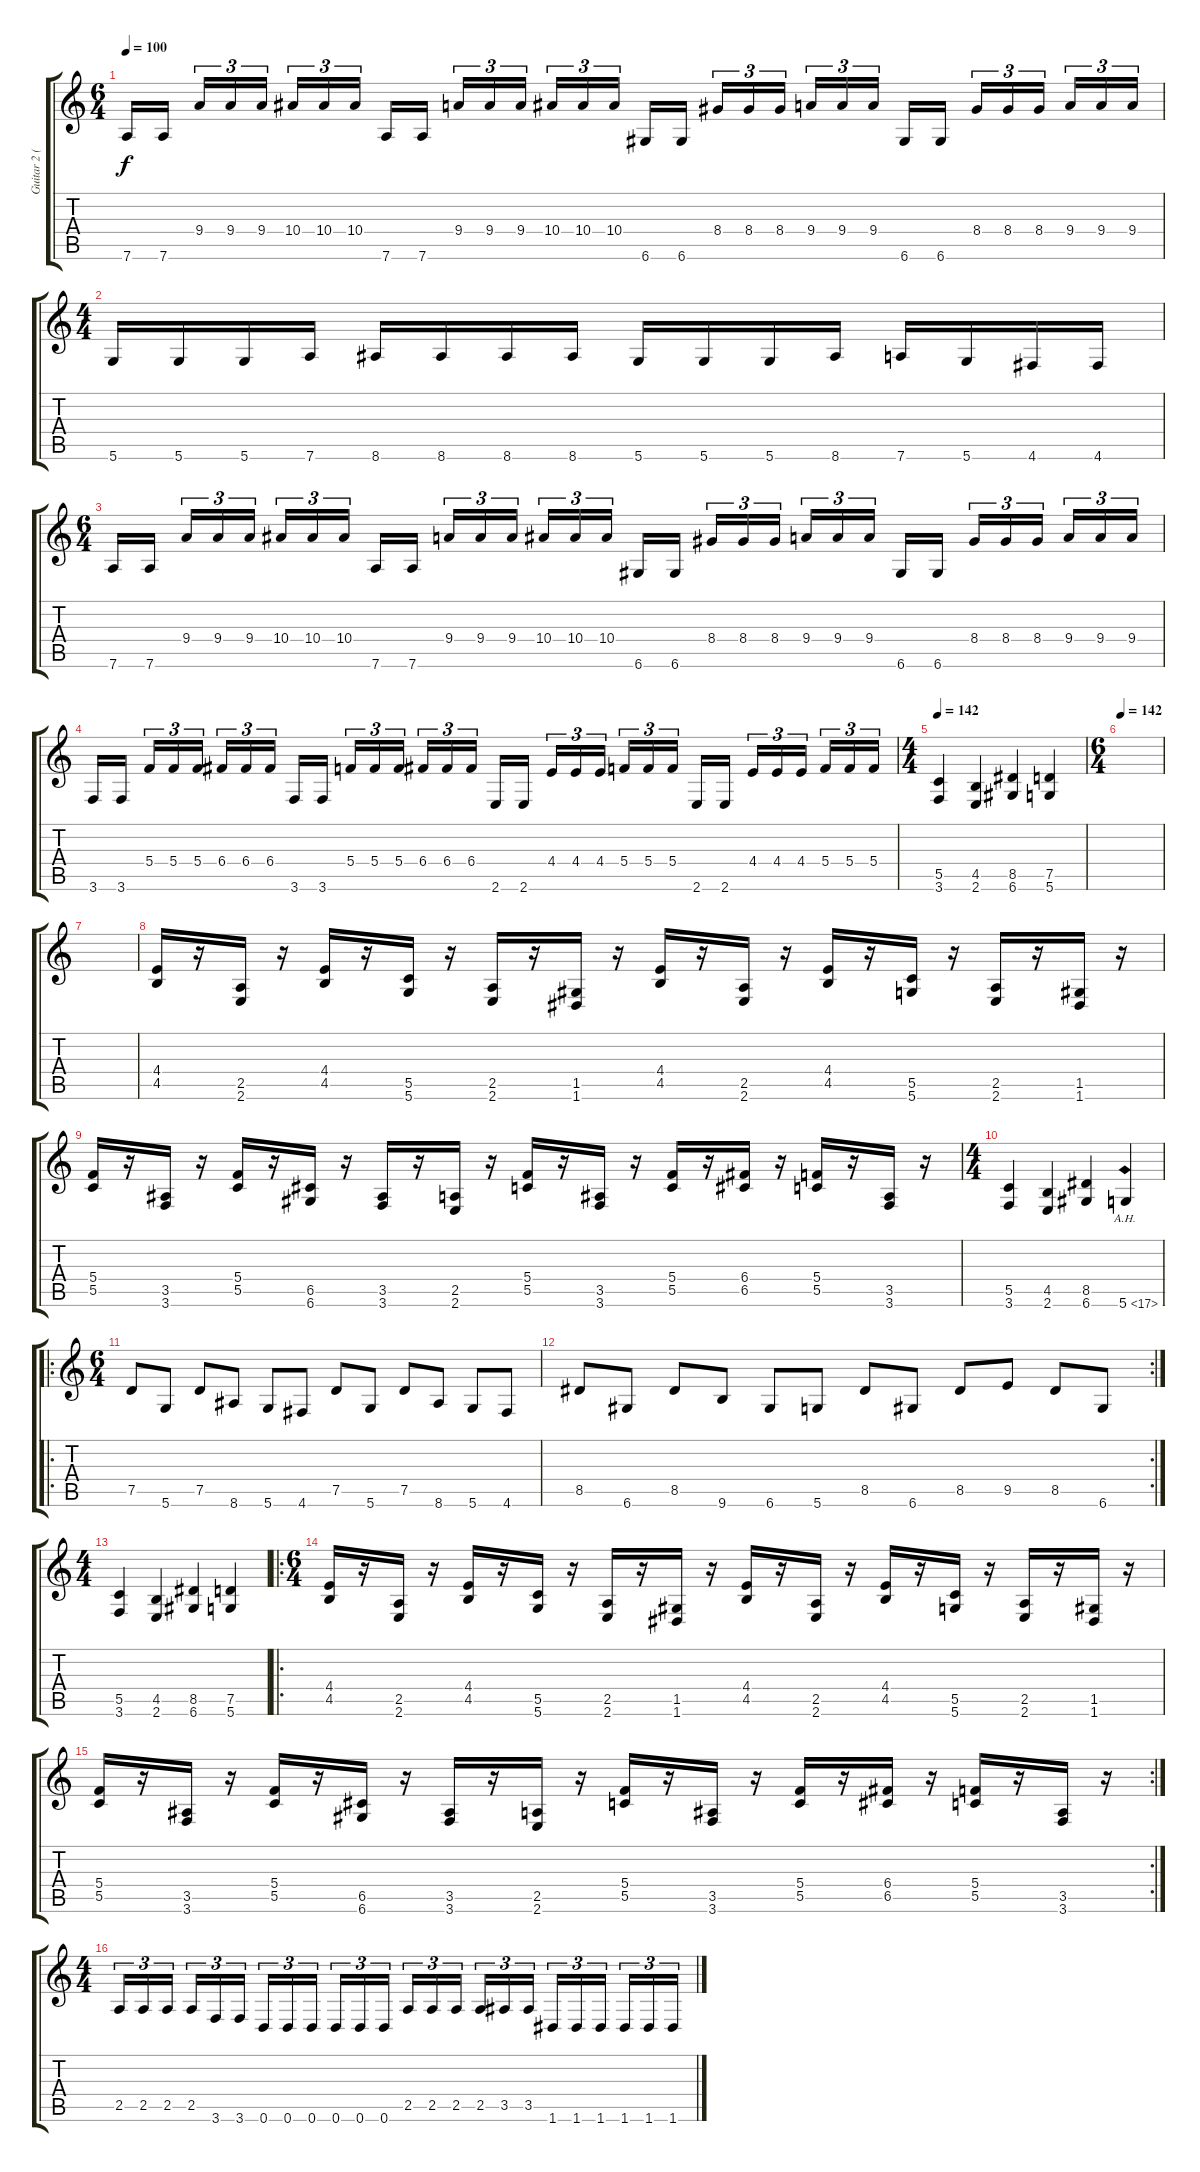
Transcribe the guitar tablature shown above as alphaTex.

\track ("Guitar 2 (Erik)" "Guitar 2 (") {instrument distortionguitar}
\staff {score tabs}
\tuning (D4 A3 F3 C3 G2 D2) {hide}
\ts (6 4)
\tempo 100
\clef g2
\ks c
7.6.16{dy f} 7.6.16 9.4.16{tu (3 2)} 9.4.16{tu (3 2)} 9.4.16{tu (3 2)} 10.4.16{tu (3 2)} 10.4.16{tu (3 2)} 10.4.16{tu (3 2)} 7.6.16 7.6.16 9.4.16{tu (3 2)} 9.4.16{tu (3 2)} 9.4.16{tu (3 2)} 10.4.16{tu (3 2)} 10.4.16{tu (3 2)} 10.4.16{tu (3 2)} 6.6.16 6.6.16 8.4.16{tu (3 2)} 8.4.16{tu (3 2)} 8.4.16{tu (3 2)} 9.4.16{tu (3 2)} 9.4.16{tu (3 2)} 9.4.16{tu (3 2)} 6.6.16 6.6.16 8.4.16{tu (3 2)} 8.4.16{tu (3 2)} 8.4.16{tu (3 2)} 9.4.16{tu (3 2)} 9.4.16{tu (3 2)} 9.4.16{tu (3 2)} |
\ts (4 4)
5.6.16 5.6.16 5.6.16 7.6.16 8.6.16 8.6.16 8.6.16 8.6.16 5.6.16 5.6.16 5.6.16 8.6.16 7.6.16 5.6.16 4.6.16 4.6.16 |
\ts (6 4)
7.6.16 7.6.16 9.4.16{tu (3 2)} 9.4.16{tu (3 2)} 9.4.16{tu (3 2)} 10.4.16{tu (3 2)} 10.4.16{tu (3 2)} 10.4.16{tu (3 2)} 7.6.16 7.6.16 9.4.16{tu (3 2)} 9.4.16{tu (3 2)} 9.4.16{tu (3 2)} 10.4.16{tu (3 2)} 10.4.16{tu (3 2)} 10.4.16{tu (3 2)} 6.6.16 6.6.16 8.4.16{tu (3 2)} 8.4.16{tu (3 2)} 8.4.16{tu (3 2)} 9.4.16{tu (3 2)} 9.4.16{tu (3 2)} 9.4.16{tu (3 2)} 6.6.16 6.6.16 8.4.16{tu (3 2)} 8.4.16{tu (3 2)} 8.4.16{tu (3 2)} 9.4.16{tu (3 2)} 9.4.16{tu (3 2)} 9.4.16{tu (3 2)} |
3.6.16 3.6.16 5.4.16{tu (3 2)} 5.4.16{tu (3 2)} 5.4.16{tu (3 2)} 6.4.16{tu (3 2)} 6.4.16{tu (3 2)} 6.4.16{tu (3 2)} 3.6.16 3.6.16 5.4.16{tu (3 2)} 5.4.16{tu (3 2)} 5.4.16{tu (3 2)} 6.4.16{tu (3 2)} 6.4.16{tu (3 2)} 6.4.16{tu (3 2)} 2.6.16 2.6.16 4.4.16{tu (3 2)} 4.4.16{tu (3 2)} 4.4.16{tu (3 2)} 5.4.16{tu (3 2)} 5.4.16{tu (3 2)} 5.4.16{tu (3 2)} 2.6.16 2.6.16 4.4.16{tu (3 2)} 4.4.16{tu (3 2)} 4.4.16{tu (3 2)} 5.4.16{tu (3 2)} 5.4.16{tu (3 2)} 5.4.16{tu (3 2)} |
\ts (4 4)
\tempo 142
(5.5 3.6).4 (4.5 2.6).4 (8.5 6.6).4 (7.5 5.6).4 |
\ts (6 4)
\tempo 142
|
|
(4.4 4.5).16 r.16 (2.5 2.6).16 r.16 (4.4 4.5).16 r.16 (5.5 5.6).16 r.16 (2.5 2.6).16 r.16 (1.5 1.6).16 r.16 (4.4 4.5).16 r.16 (2.5 2.6).16 r.16 (4.4 4.5).16 r.16 (5.5 5.6).16 r.16 (2.5 2.6).16 r.16 (1.5 1.6).16 r.16 |
(5.4 5.5).16 r.16 (3.5 3.6).16 r.16 (5.4 5.5).16 r.16 (6.5 6.6).16 r.16 (3.5 3.6).16 r.16 (2.5 2.6).16 r.16 (5.4 5.5).16 r.16 (3.5 3.6).16 r.16 (5.4 5.5).16 r.16 (6.4 6.5).16 r.16 (5.4 5.5).16 r.16 (3.5 3.6).16 r.16 |
\ts (4 4)
(5.5 3.6).4 (4.5 2.6).4 (8.5 6.6).4 5.6{ah 12}.4 |
\ro
\ts (6 4)
7.5.8 5.6.8 7.5.8 8.6.8 5.6.8 4.6.8 7.5.8 5.6.8 7.5.8 8.6.8 5.6.8 4.6.8 |
\rc 2
8.5.8 6.6.8 8.5.8 9.6.8 6.6.8 5.6.8 8.5.8 6.6.8 8.5.8 9.5.8 8.5.8 6.6.8 |
\ts (4 4)
(5.5 3.6).4 (4.5 2.6).4 (8.5 6.6).4 (7.5 5.6).4 |
\ro
\ts (6 4)
(4.4 4.5).16 r.16 (2.5 2.6).16 r.16 (4.4 4.5).16 r.16 (5.5 5.6).16 r.16 (2.5 2.6).16 r.16 (1.5 1.6).16 r.16 (4.4 4.5).16 r.16 (2.5 2.6).16 r.16 (4.4 4.5).16 r.16 (5.5 5.6).16 r.16 (2.5 2.6).16 r.16 (1.5 1.6).16 r.16 |
\rc 2
(5.4 5.5).16 r.16 (3.5 3.6).16 r.16 (5.4 5.5).16 r.16 (6.5 6.6).16 r.16 (3.5 3.6).16 r.16 (2.5 2.6).16 r.16 (5.4 5.5).16 r.16 (3.5 3.6).16 r.16 (5.4 5.5).16 r.16 (6.4 6.5).16 r.16 (5.4 5.5).16 r.16 (3.5 3.6).16 r.16 |
\ts (4 4)
2.5.16{tu (3 2)} 2.5.16{tu (3 2)} 2.5.16{tu (3 2)} 2.5.16{tu (3 2)} 3.6.16{tu (3 2)} 3.6.16{tu (3 2)} 0.6.16{tu (3 2)} 0.6.16{tu (3 2)} 0.6.16{tu (3 2)} 0.6.16{tu (3 2)} 0.6.16{tu (3 2)} 0.6.16{tu (3 2)} 2.5.16{tu (3 2)} 2.5.16{tu (3 2)} 2.5.16{tu (3 2)} 2.5.16{tu (3 2)} 3.5.16{tu (3 2)} 3.5.16{tu (3 2)} 1.6.16{tu (3 2)} 1.6.16{tu (3 2)} 1.6.16{tu (3 2)} 1.6.16{tu (3 2)} 1.6.16{tu (3 2)} 1.6.16{tu (3 2)}
